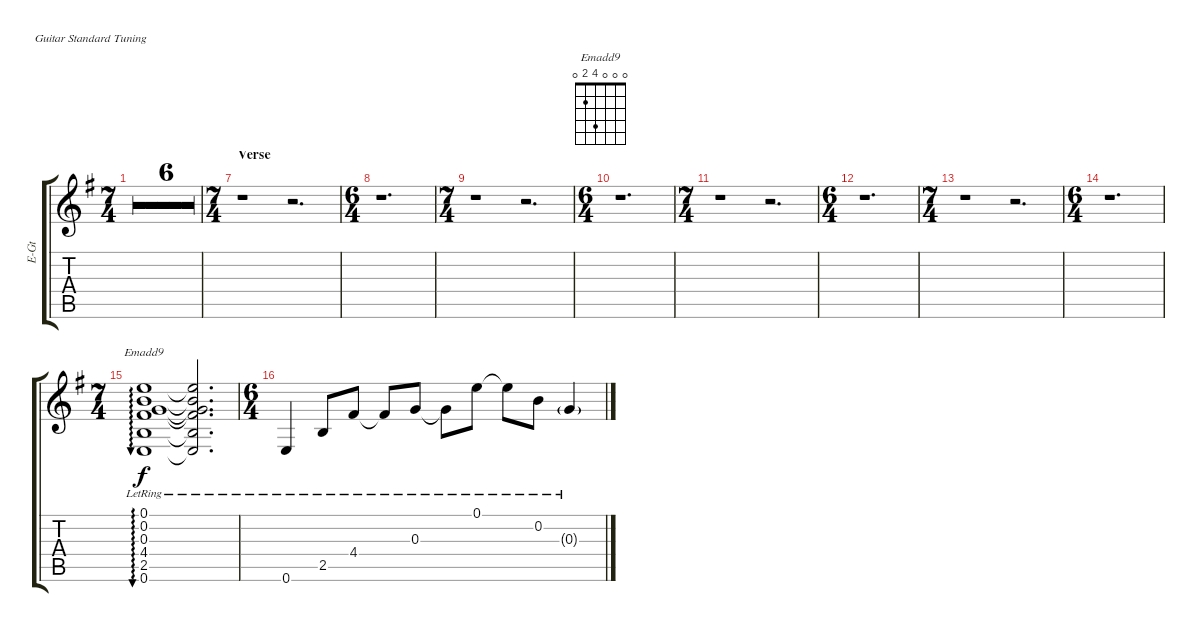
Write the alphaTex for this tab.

\defaultSystemsLayout 4
\bracketExtendMode groupsimilarinstruments
\otherSystemsTrackNameOrientation horizontal
\track ("Clean Guitar" "E-Gt") {multiBarRest instrument electricguitarclean}
\staff {score tabs}
\tuning (E4 B3 G3 D3 A2 E2)
\chord ("Emadd9" 0 0 0 4 2 0) {showfingering false}
\ts (7 4)
\tempo 140
\clef g2
\ks g
r.1{dy f beam Down} r.2{d beam Down} |
\ts (6 4)
r.1{d beam Down} |
\ts (7 4)
r.1{beam Down} r.2{d beam Down} |
\ts (6 4)
r.1{d beam Down} |
\ts (7 4)
r.1{beam Down} r.2{d beam Down} |
\ts (6 4)
r.1{d beam Down} |
\ts (7 4)
\section ("" "Verse")
r.1{beam Down} r.2{d beam Down} |
\ts (6 4)
\beaming (8 2 2 2 2 2 2 2)
r.1{d beam Down} |
\ts (7 4)
\beaming (8 2 2 2 2 2 2 2)
r.1{beam Down} r.2{d beam Down} |
\ts (6 4)
\beaming (8 2 2 2 2 2 2 2)
r.1{d beam Down} |
\ts (7 4)
\beaming (8 2 2 2 2 2 2 2)
r.1{beam Down} r.2{d beam Down} |
\ts (6 4)
\beaming (8 2 2 2 2 2 2 2)
r.1{d beam Down} |
\ts (7 4)
\beaming (8 2 2 2 2 2 2 2)
r.1{beam Down} r.2{d beam Down} |
\ts (6 4)
\beaming (8 2 2 2 2 2 2 2)
r.1{d beam Down} |
\ts (7 4)
\beaming (8 2 2 2 2 2 2 2)
(0.6{lr acc forcenatural} 2.5{lr acc forcenatural} 4.4{lr acc #} 0.3{lr acc forcenatural} 0.2{lr acc forcenatural} 0.1{lr acc forcenatural}).1{au 0 ch "Emadd9" beam Up} (0.6{lr t acc forcenatural} 2.5{lr t acc forcenatural} 4.4{lr t acc #} 0.3{lr t acc forcenatural} 0.2{lr t acc forcenatural} 0.1{lr t acc forcenatural}).2{d beam Up} |
\ts (6 4)
\beaming (8 2 2 2 2 2 2 2)
0.6{lr acc forcenatural}.4{beam Up} 2.5{lr acc forcenatural}.8{beam Up} 4.4{lr acc #}.8{beam Up} 4.4{lr t acc #}.8{beam Up} 0.3{lr acc forcenatural}.8{beam Up} 0.3{lr t acc forcenatural}.8{beam Down} 0.1{lr acc forcenatural}.8{beam Down} 0.1{lr t acc forcenatural}.8{beam Down} 0.2{lr acc forcenatural}.8{beam Down} 0.3{g lr acc forcenatural}.4{beam Up}
